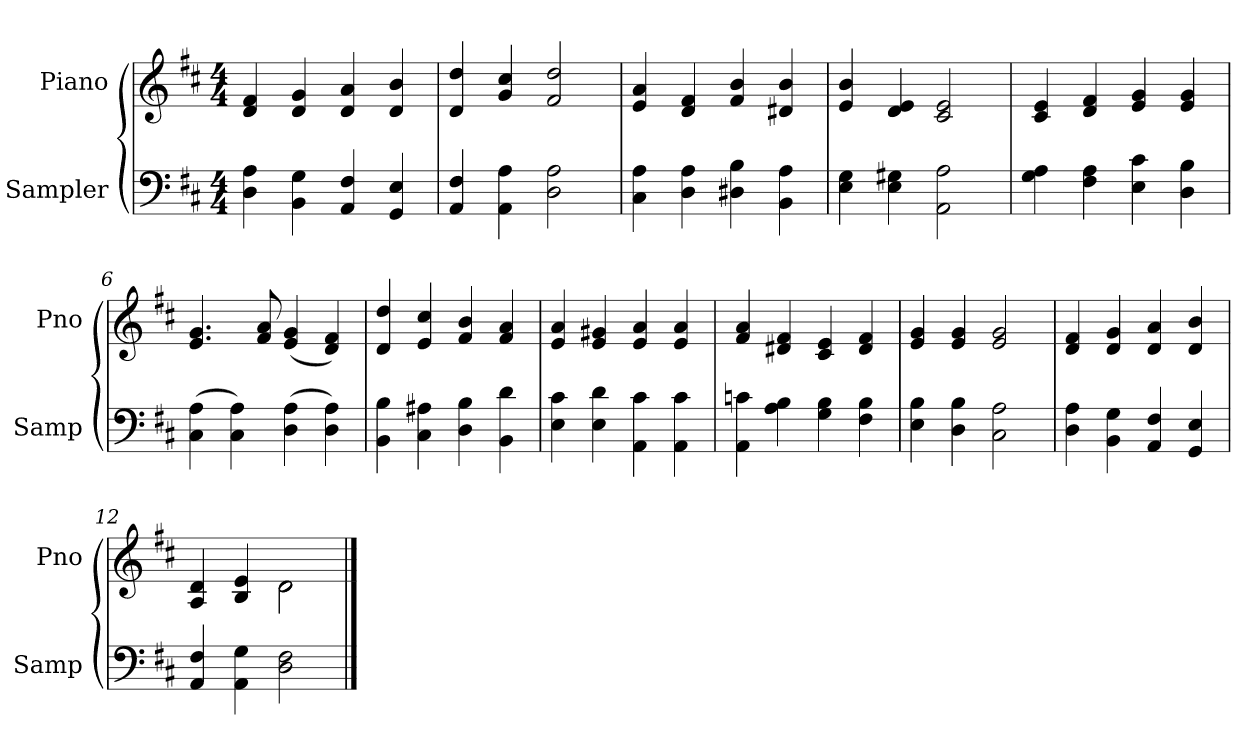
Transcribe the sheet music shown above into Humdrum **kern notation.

**kern	**kern
*part2	*part1
*staff2	*staff1
*I"Sampler	*I"Piano
*I'Samp	*I'Pno
*clefF4	*clefG2
*k[f#c#]	*k[f#c#]
*D:	*D:
*M4/4	*M4/4
=1	=1
4D 4A	4d 4f#
4BB 4G	4d 4g
4AA 4F#	4d 4a
4GG 4E	4d 4b
=2	=2
4AA 4F#	4d 4dd
4AA 4A	4g 4cc#
2D 2A	2f# 2dd
=3	=3
4C# 4A	4e 4a
4D 4A	4d 4f#
4D#X 4B	4f# 4b
4BB 4A	4d#X 4b
=4	=4
4E 4G	4e 4b
4E 4G#X	4d 4e
2AA 2A	2c# 2e
=5	=5
4G 4A	4c# 4e
4F# 4A	4d 4f#
4E 4c#	4e 4g
4D 4B	4e 4g
=6	=6
(4C# 4A	4.e 4.g
4C# 4A)	.
.	8f# 8a
(4D 4A	(4e 4g
4D 4A)	4d 4f#)
=7	=7
4BB 4B	4d 4dd
4C# 4A#X	4e 4cc#
4D 4B	4f# 4b
4BB 4d	4f# 4a
=8	=8
4E 4c#	4e 4a
4E 4d	4e 4g#X
4AA 4c#	4e 4a
4AA 4c#	4e 4a
=9	=9
4AA 4cn	4f# 4a
4A 4B	4d#X 4f#
4G 4B	4c# 4e
4F# 4B	4d# 4f#
=10	=10
4E 4B	4e 4g
4D 4B	4e 4g
2C# 2A	2e 2g
=11	=11
4D 4A	4d 4f#
4BB 4G	4d 4g
4AA 4F#	4d 4a
4GG 4E	4d 4b
=12	=12
*	*^
4AA 4F#	4A 4d	2ryy
4AA 4G	4B 4e	.
2D 2F#	2d\	2d
*	*v	*v
==	==
*-	*-
